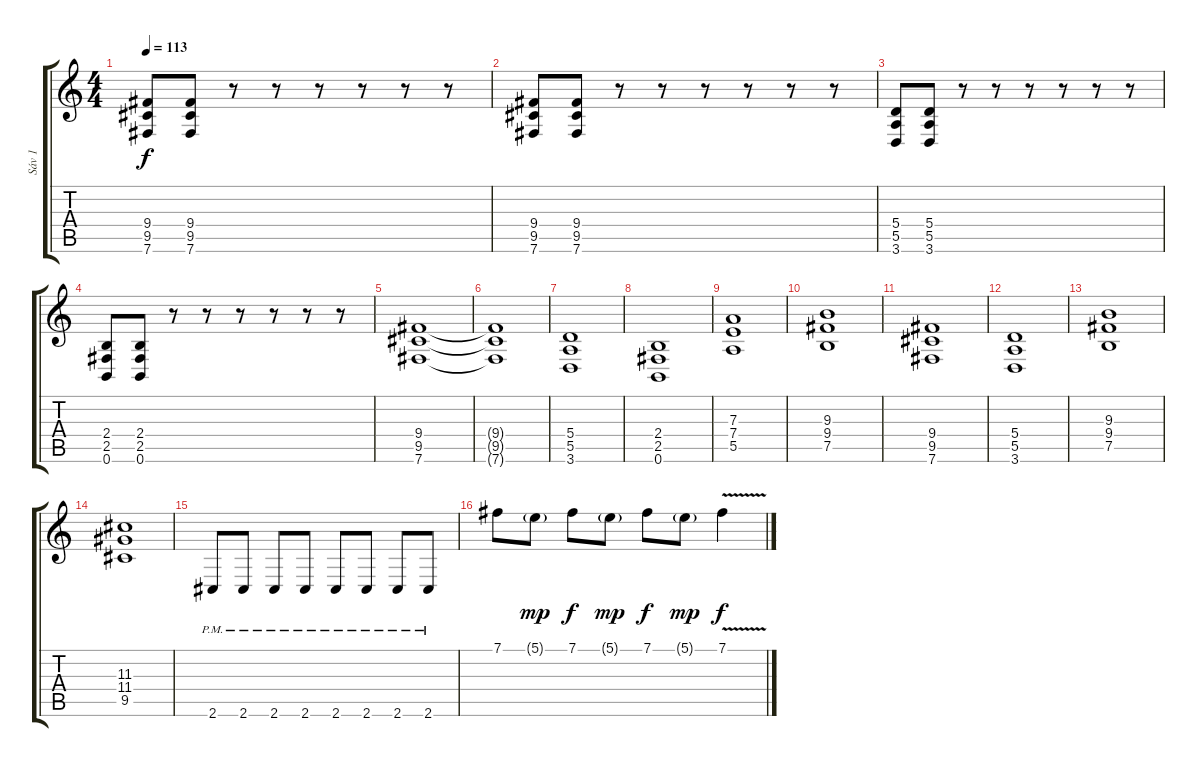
\track ("Sáv 1" "Sáv 1") {instrument distortionguitar}
\staff {score tabs}
\tuning (B3 Gb3 D3 A2 E2 B1) {hide}
\ts (4 4)
\tempo 113
\clef g2
\ks c
(9.4 9.5 7.6).8{dy f} (9.4 9.5 7.6).8 r.8 r.8 r.8 r.8 r.8 r.8 |
(9.4 9.5 7.6).8 (9.4 9.5 7.6).8 r.8 r.8 r.8 r.8 r.8 r.8 |
(5.4 5.5 3.6).8 (5.4 5.5 3.6).8 r.8 r.8 r.8 r.8 r.8 r.8 |
(2.4 2.5 0.6).8 (2.4 2.5 0.6).8 r.8 r.8 r.8 r.8 r.8 r.8 |
(9.4 9.5 7.6).1 |
(9.4{t} 9.5{t} 7.6{t}).1 |
(5.4 5.5 3.6).1 |
(2.4 2.5 0.6).1 |
(7.3 7.4 5.5).1 |
(9.3 9.4 7.5).1 |
(9.4 9.5 7.6).1 |
(5.4 5.5 3.6).1 |
(9.3 9.4 7.5).1 |
(11.3 11.4 9.5).1 |
2.6{pm}.8 2.6{pm}.8 2.6{pm}.8 2.6{pm}.8 2.6{pm}.8 2.6{pm}.8 2.6{pm}.8 2.6{pm}.8 |
7.1.8 5.1{g}.8{dy mp} 7.1.8{dy f} 5.1{g}.8{dy mp} 7.1.8{dy f} 5.1{g}.8{dy mp} 7.1{v}.4{dy f}
